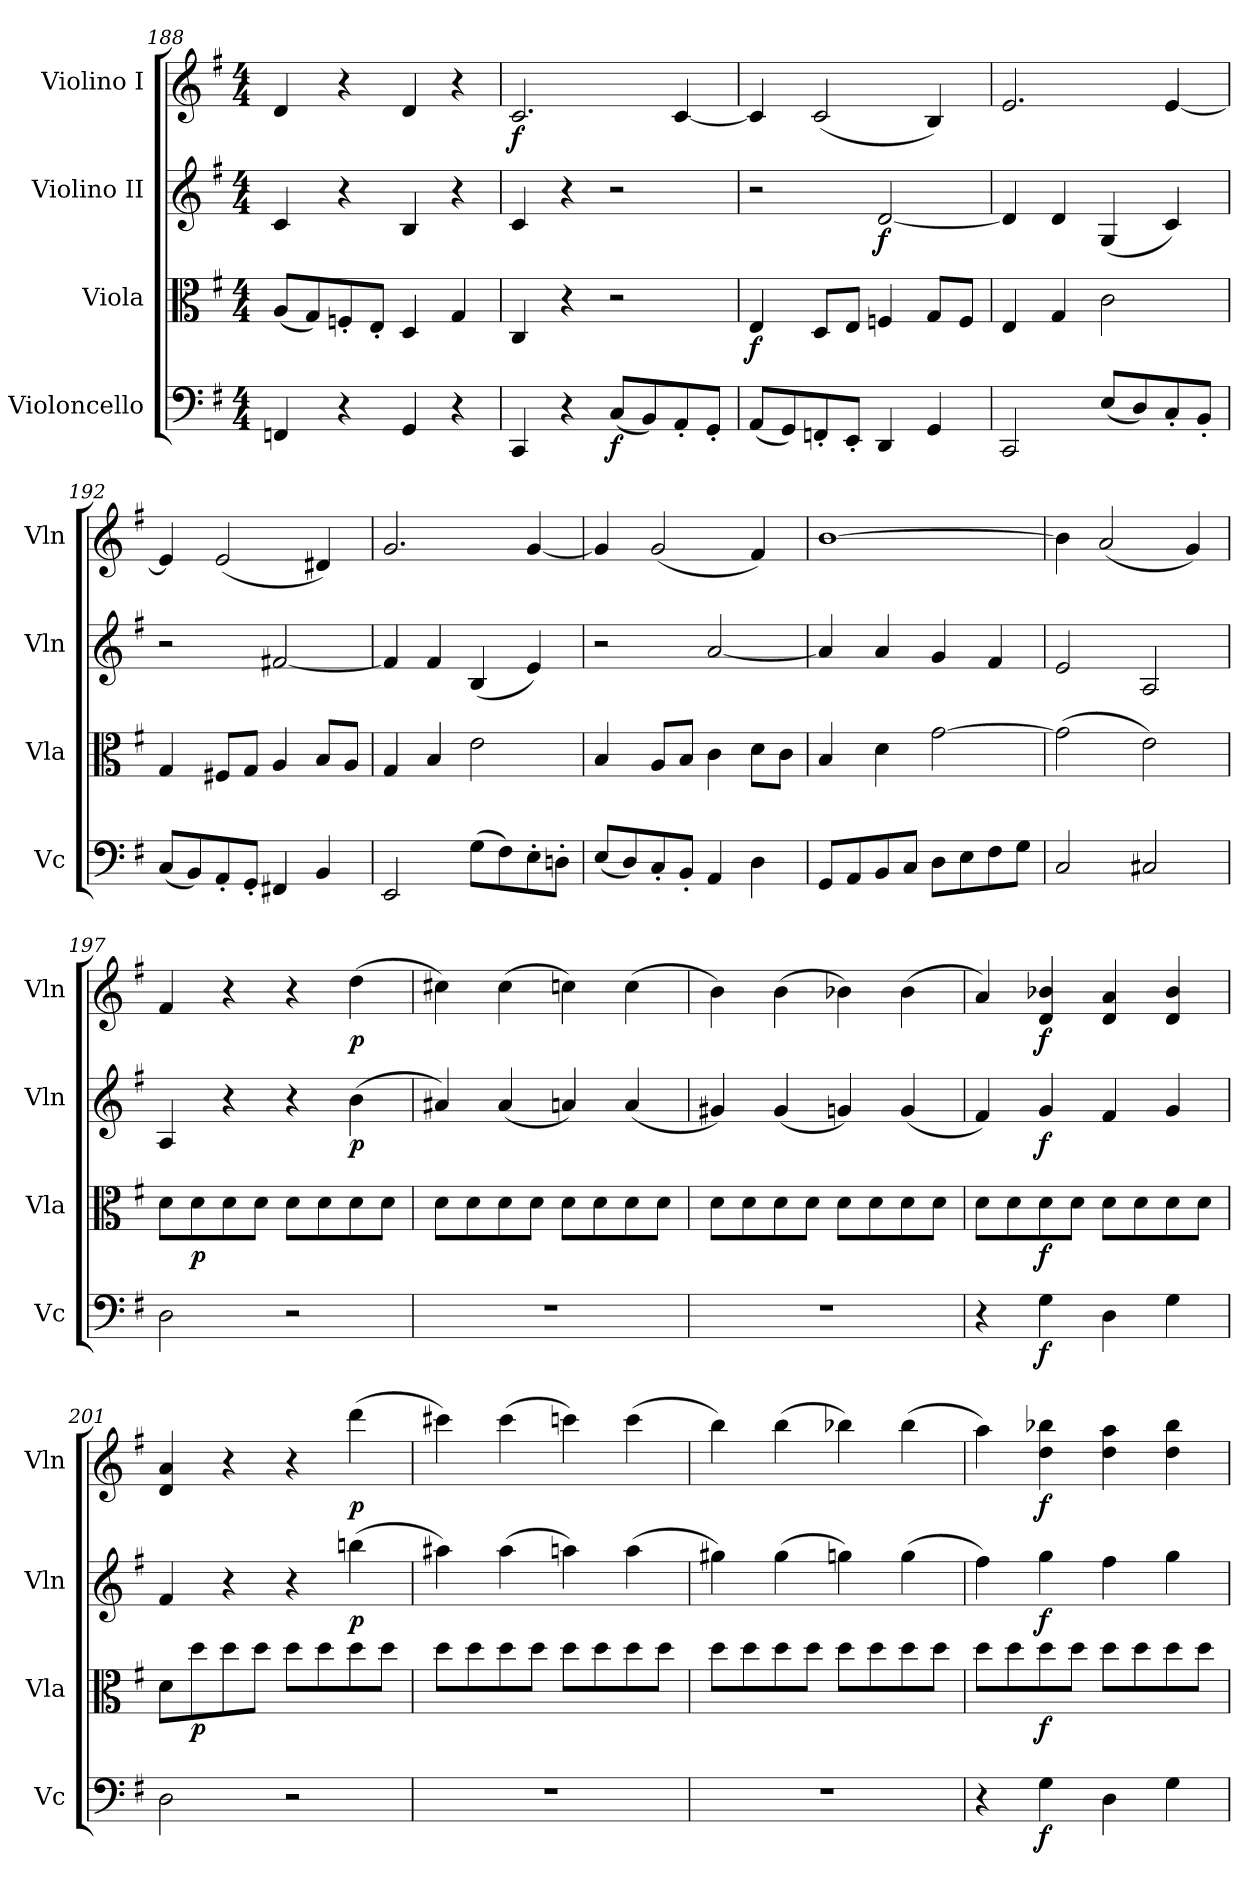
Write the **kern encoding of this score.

**kern	**dynam	**kern	**dynam	**kern	**dynam	**kern	**dynam
*part4	*part4	*part3	*part3	*part2	*part2	*part1	*part1
*staff4	*staff4	*staff3	*staff3	*staff2	*staff2	*staff1	*staff1
*I"Violoncello	*	*I"Viola	*	*I"Violino II	*	*I"Violino I	*
*I'Vc	*	*I'Vla	*	*I'Vln	*	*I'Vln	*
*clefF4	*	*clefC3	*	*clefG2	*	*clefG2	*
*k[f#]	*	*k[f#]	*	*k[f#]	*	*k[f#]	*
*G:	*	*G:	*	*G:	*	*G:	*
*M4/4	*	*M4/4	*	*M4/4	*	*M4/4	*
=188	=188	=188	=188	=188	=188	=188	=188
4FFn	.	(8AL	.	4c	.	4d	.
.	.	8G)	.	.	.	.	.
4r	.	8Fn'	.	4r	.	4r	.
.	.	8E'J	.	.	.	.	.
4GG	.	4D	.	4B	.	4d	.
4r	.	4G	.	4r	.	4r	.
!!LO:LB:g=z
=189	=189	=189	=189	=189	=189	=189	=189
4CC	.	4C	.	4c	.	2.c	f
4r	.	4r	.	4r	.	.	.
(8CL	f	2r	.	2r	.	.	.
8BB)	.	.	.	.	.	.	.
8AA'	.	.	.	.	.	[4c	.
8GG'J	.	.	.	.	.	.	.
=190	=190	=190	=190	=190	=190	=190	=190
(8AAL	.	4E	f	2r	.	4c]	.
8GG)	.	.	.	.	.	.	.
8FFn'	.	8DL	.	.	.	(2c	.
8EE'J	.	8EJ	.	.	.	.	.
4DD	.	4Fn	.	[2d	f	.	.
4GG	.	8GL	.	.	.	4B)	.
.	.	8FJ	.	.	.	.	.
=191	=191	=191	=191	=191	=191	=191	=191
2CC	.	4E	.	4d]	.	2.e	.
.	.	4G	.	4d	.	.	.
(8EL	.	2c	.	(4G	.	.	.
8D)	.	.	.	.	.	.	.
8C'	.	.	.	4c)	.	[4e	.
8BB'J	.	.	.	.	.	.	.
=192	=192	=192	=192	=192	=192	=192	=192
(8CL	.	4G	.	2r	.	4e]	.
8BB)	.	.	.	.	.	.	.
8AA'	.	8F#XL	.	.	.	(2e	.
8GG'J	.	8GJ	.	.	.	.	.
4FF#X	.	4A	.	[2f#X	.	.	.
4BB	.	8BL	.	.	.	4d#X)	.
.	.	8AJ	.	.	.	.	.
=193	=193	=193	=193	=193	=193	=193	=193
2EE	.	4G	.	4f#]	.	2.g	.
.	.	4B	.	4f#	.	.	.
(8GL	.	2e	.	(4B	.	.	.
8F#)	.	.	.	.	.	.	.
8E'	.	.	.	4e)	.	[4g	.
8Dn'J	.	.	.	.	.	.	.
=194	=194	=194	=194	=194	=194	=194	=194
(8EL	.	4B	.	2r	.	4g]	.
8D)	.	.	.	.	.	.	.
8C'	.	8AL	.	.	.	(2g	.
8BB'J	.	8BJ	.	.	.	.	.
4AA	.	4c	.	[2a	.	.	.
4D	.	8dL	.	.	.	4f#)	.
.	.	8cJ	.	.	.	.	.
!!LO:LB:g=z
=195	=195	=195	=195	=195	=195	=195	=195
8GGL	.	4B	.	4a]	.	[1b	.
8AA	.	.	.	.	.	.	.
8BB	.	4d	.	4a	.	.	.
8CJ	.	.	.	.	.	.	.
8DL	.	[2g	.	4g	.	.	.
8E	.	.	.	.	.	.	.
8F#	.	.	.	4f#	.	.	.
8GJ	.	.	.	.	.	.	.
=196	=196	=196	=196	=196	=196	=196	=196
2C	.	(2g]	.	2e	.	4b]	.
.	.	.	.	.	.	(2a	.
2C#X	.	2e)	.	2A	.	.	.
.	.	.	.	.	.	4g)	.
=197	=197	=197	=197	=197	=197	=197	=197
2D	.	8dL	.	4A	.	4f#	.
.	.	8d	p	.	.	.	.
.	.	8d	.	4r	.	4r	.
.	.	8dJ	.	.	.	.	.
2r	.	8dL	.	4r	.	4r	.
.	.	8d	.	.	.	.	.
.	.	8d	.	(4b	p	(4dd	p
.	.	8dJ	.	.	.	.	.
=198	=198	=198	=198	=198	=198	=198	=198
1r	.	8dL	.	4a#X)	.	4cc#X)	.
.	.	8d	.	.	.	.	.
.	.	8d	.	(4a#	.	(4cc#	.
.	.	8dJ	.	.	.	.	.
.	.	8dL	.	4an)	.	4ccn)	.
.	.	8d	.	.	.	.	.
.	.	8d	.	(4a	.	(4cc	.
.	.	8dJ	.	.	.	.	.
=199	=199	=199	=199	=199	=199	=199	=199
1r	.	8dL	.	4g#X)	.	4b)	.
.	.	8d	.	.	.	.	.
.	.	8d	.	(4g#	.	(4b	.
.	.	8dJ	.	.	.	.	.
.	.	8dL	.	4gn)	.	4b-X)	.
.	.	8d	.	.	.	.	.
.	.	8d	.	(4g	.	(4b-	.
.	.	8dJ	.	.	.	.	.
=200	=200	=200	=200	=200	=200	=200	=200
4r	.	8dL	.	4f#)	.	4a)	.
.	.	8d	.	.	.	.	.
4G	f	8d	f	4g	f	4b-X 4d	f
.	.	8dJ	.	.	.	.	.
4D	.	8dL	.	4f#	.	4a 4d	.
.	.	8d	.	.	.	.	.
4G	.	8d	.	4g	.	4b- 4d	.
.	.	8dJ	.	.	.	.	.
!!LO:LB:g=z
=201	=201	=201	=201	=201	=201	=201	=201
2D	.	8dL	.	4f#	.	4a 4d	.
.	.	8dd	p	.	.	.	.
.	.	8dd	.	4r	.	4r	.
.	.	8ddJ	.	.	.	.	.
2r	.	8ddL	.	4r	.	4r	.
.	.	8dd	.	.	.	.	.
.	.	8dd	.	(4bbn	p	(4ddd	p
.	.	8ddJ	.	.	.	.	.
=202	=202	=202	=202	=202	=202	=202	=202
1r	.	8ddL	.	4aa#X)	.	4ccc#X)	.
.	.	8dd	.	.	.	.	.
.	.	8dd	.	(4aa#	.	(4ccc#	.
.	.	8ddJ	.	.	.	.	.
.	.	8ddL	.	4aan)	.	4cccn)	.
.	.	8dd	.	.	.	.	.
.	.	8dd	.	(4aa	.	(4ccc	.
.	.	8ddJ	.	.	.	.	.
=203	=203	=203	=203	=203	=203	=203	=203
1r	.	8ddL	.	4gg#X)	.	4bb)	.
.	.	8dd	.	.	.	.	.
.	.	8dd	.	(4gg#	.	(4bb	.
.	.	8ddJ	.	.	.	.	.
.	.	8ddL	.	4ggn)	.	4bb-X)	.
.	.	8dd	.	.	.	.	.
.	.	8dd	.	(4gg	.	(4bb-	.
.	.	8ddJ	.	.	.	.	.
=204	=204	=204	=204	=204	=204	=204	=204
4r	.	8ddL	.	4ff#)	.	4aa)	.
.	.	8dd	.	.	.	.	.
4G	f	8dd	f	4gg	f	4bb-X 4dd	f
.	.	8ddJ	.	.	.	.	.
4D	.	8ddL	.	4ff#	.	4aa 4dd	.
.	.	8dd	.	.	.	.	.
4G	.	8dd	.	4gg	.	4bb- 4dd	.
.	.	8ddJ	.	.	.	.	.
=	=	=	=	=	=	=	=
*-	*-	*-	*-	*-	*-	*-	*-
